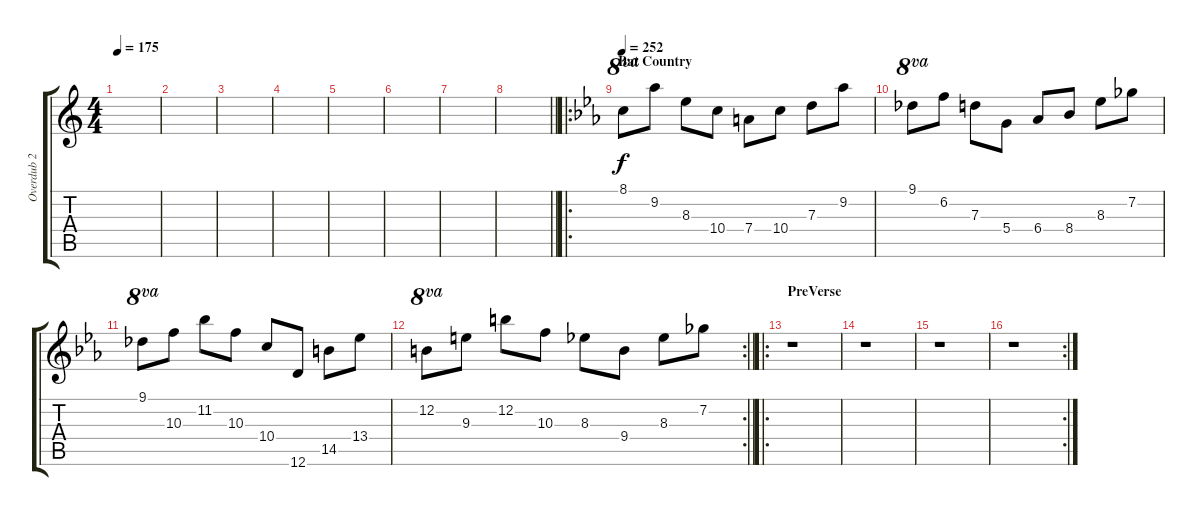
\track ("Overdub 2" "Overdub 2") {instrument distortionguitar}
\staff {score tabs}
\tuning (E4 B3 G3 D3 A2 D2) {hide}
\ts (4 4)
\tempo 175
\clef g2
\ks c
|
|
|
|
|
|
|
\barLineRight lightlight
|
\ro
\section ("" "Bat Country")
\tempo 252
\ks eb
8.1.8{ot 8va volume 5 instrument electricguitarclean} 9.2.8 8.3.8 10.4.8 7.4.8 10.4.8 7.3.8 9.2.8 |
9.1.8{ot 8va} 6.2.8 7.3.8 5.4.8 6.4.8 8.4.8 8.3.8 7.2.8 |
9.1.8{ot 8va} 10.3.8 11.2.8 10.3.8 10.4.8 12.6.8 14.5.8 13.4.8 |
\rc 2
\barLineRight lightlight
12.2.8{ot 8va} 9.3.8 12.2.8 10.3.8 8.3.8 9.4.8 8.3.8 7.2.8 |
\ro
\section ("" "PreVerse")
r.1{volume 15 instrument distortionguitar} |
r.1 |
r.1 |
\rc 2
r.1
